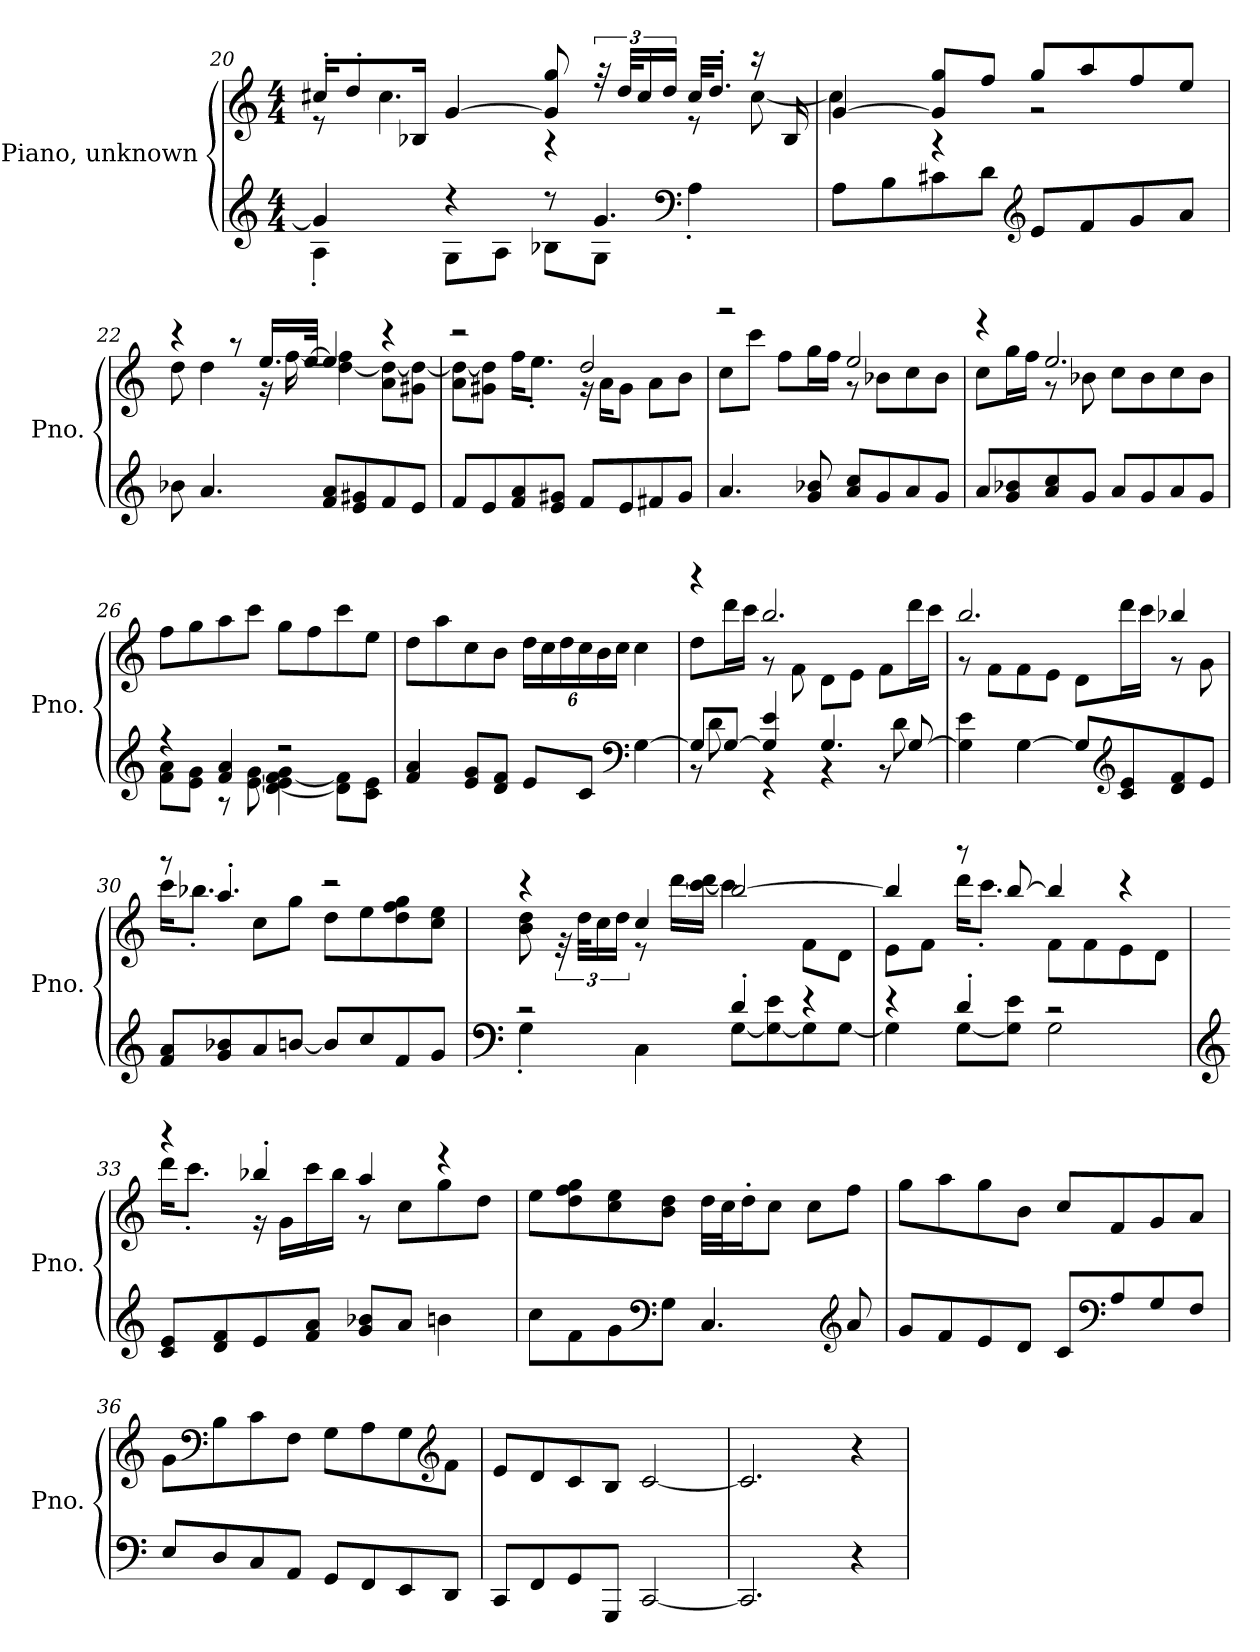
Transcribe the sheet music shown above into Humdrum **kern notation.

**kern	**kern
*part1	*part1
*staff2	*staff1
*I"Piano, unknown	*
*I'Pno.	*
!!LO:PB:g=z
*clefG2	*clefG2
*k[]	*k[]
*M4/4	*M4/4
=20	=20
*^	*^
4g/]	4A'\	16cc#X'/KL	8r
.	.	8dd'/	.
.	.	.	4.cc#\
.	.	16B-X/Jk	.
4r	8G\L	[4g/	.
.	8A\J	.	.
8r	8B-X\L	8g/] 8gg/	4r
4.g/	8G\J	48r	.
.	.	48dd/KLL	.
.	.	24cc#/	.
.	.	24dd/JJ	.
*clefF4	*	*	*
.	4A'\	32cc#/KLL	8r
.	.	16.dd'/JJ	.
.	.	16r	[8cc#\
.	.	16B-/	.
*v	*v	*	*
=21	=21	=21
8A\L	[4g/	4cc#\]
8B\	.	.
8c#X\	8g/] 8gg/L	4r
8d\J	8ff/J	.
*clefG2	*	*
8e/L	8gg/L	2r
8f/	8aa/	.
8g/	8ff/	.
8a/J	8ee/J	.
=22	=22	=22
8b-X\	4r	8dd\
4.a/	.	4dd\
.	8r	.
.	16.ee/LL	16r
.	.	[16ff\
.	[32ee/JJk	.
8f/ 8a/L	4ee/]	[4dd\ 4ff\]
8e/ 8g#X/	.	.
8f/	4r	8a\ 8dd\_L
8e/J	.	8g#X\ 8dd\_J
!!LO:LB:g=z	!!
=23	=23	=23
8f/L	2r	8a\ 8dd\_L
8e/	.	8g#X\ 8dd\]J
8f/ 8a/	.	16ff\KL
.	.	8.ee'\J
8e/ 8g#X/J	.	.
8f/L	2dd/	16r
.	.	16a\KL
8e/	.	8g#\J
8f#X/	.	8a\L
8g#/J	.	8b\J
=24	=24	=24
4.a/	2r	8cc\L
.	.	8ccc\J
.	.	8ff\L
8g/ 8b-X/	.	16gg\L
.	.	16ff\JJ
8a/ 8cc/L	2ee/	8r
8g/	.	8b-X\L
8a/	.	8cc\
8g/J	.	8b-\J
=25	=25	=25
8a/L	4r	8cc\L
8g/ 8b-X/	.	16gg\L
.	.	16ff\JJ
8a/ 8cc/	2.ee/	8r
8g/J	.	8b-X\
8a/L	.	8cc\L
8g/	.	8b-\
8a/	.	8cc\
8g/J	.	8b-\J
*	*v	*v
=26	=26
*^	*
4r	8f\ 8a\L	8ff\L
.	8e\ 8g\J	8gg\
4f/ 4a/	8r	8aa\
.	[8e\ [8g\	8ccc\J
2r	[4d\ 4e\] [4f\ 4g\]	8gg\L
.	.	8ff\
.	8d\] 8f\]L	8ccc\
.	8c\ 8e\J	8ee\J
*v	*v	*
!!LO:LB:g=z
=27	=27
4f/ 4a/	8dd\L
.	8aa\
8e/ 8g/L	8cc\
8d/ 8f/J	8b\J
*	*Xbrackettup
8e/L	24dd\LL
.	24cc\
.	24dd\
8c/J	24cc\
.	24b\
.	24cc\JJ
*clefF4	*
[4G\	4cc\
=28	=28
*^	*^
8G/L]	8r	4r	8dd\L
[8G/J	8d\	.	16ddd\L
.	.	.	16ccc\JJ
4G/] 4e/	4r	2.bb/	8r
.	.	.	8f\
4.G/	4r	.	8d\L
.	.	.	8e\J
.	8r	.	8f\L
[8G/	8d\	.	16ddd\L
.	.	.	16ccc\JJ
*v	*v	*	*
=29	=29	=29
4G\] 4e\	2.bb/	8r
.	.	8f\L
[4G\	.	8f\
.	.	8e\J
8G/L]	.	8d\L
*clefG2	*	*
8c/ 8e/	.	16ddd\L
.	.	16ccc\JJ
8d/ 8f/	4bb-X/	8r
8e/J	.	8g\
!!LO:LB:g=z	!!
=30	=30	=30
8f/ 8a/L	8r	16ccc\KL
.	.	8.bb-X'\J
8g/ 8b-X/	4.aa'/	.
8a/	.	8cc\L
[8bn/J	.	8gg\J
8b/L]	2r	8dd\L
8cc/	.	8ee\
8f/	.	8dd\ 8ff\ 8gg\
8g/J	.	8cc\ 8ee\J
=31	=31	=31
*clefF4	*	*
*^	*	*
2r	4G'\	4r	8b\ 8dd\
*	*	*	*brackettup
.	.	.	48r
.	.	.	48dd\KLL
.	.	.	24cc\
.	.	.	24dd\JJ
.	4C\	4cc/	8r
.	.	.	[16ddd\LL
.	.	.	[16ccc\ 16ddd\]JJ
4d'/	[8G\L	[2bb/	4ccc\]
.	8G\_ 8e\	.	.
4r	8G\]	.	8f\L
.	[8G\J	.	8d\J
=32	=32	=32	=32
4r	4G\]	4bb/]	8e\L
.	.	.	8f\J
4d'/	[8G\L	8r	16ddd\KL
.	.	.	8.ccc'\J
.	8G\] 8e\J	[8bb/	.
2r	2G\	4bb/]	8f\L
.	.	.	8f\
.	.	4r	8e\
.	.	.	8d\J
*v	*v	*	*
!!LO:LB:g=z	!!
=33	=33	=33
*clefG2	*	*
8c/ 8e/L	4r	16ddd\KL
.	.	8.ccc'\J
8d/ 8f/	.	.
8e/	4bb-X'/	16r
.	.	16g\LL
8f/ 8a/J	.	16ccc\
.	.	16bb-\JJ
8g/ 8b-X/L	4aa/	8r
8a/J	.	8cc\L
4bn\	4r	8gg\
.	.	8dd\J
*	*v	*v
=34	=34
8cc\L	8ee\L
8f\	8dd\ 8ff\ 8gg\
8g\	8cc\ 8ee\
*clefF4	*
8G\J	8b\ 8dd\J
4.C/	32dd\LLL
.	32cc\J
.	16dd'\J
.	8cc\J
.	8cc\L
*clefG2	*
8a/	8ff\J
=35	=35
8g/L	8gg\L
8f/	8aa\
8e/	8gg\
8d/J	8b\J
8c/L	8cc/L
*clefF4	*
8A/	8f/
8G/	8g/
8F/J	8a/J
!!LO:LB:g=z
=36	=36
8E/L	8g\L
*	*clefF4
8D/	8B\
8C/	8c\
8AA/J	8F\J
8GG/L	8G\L
8FF/	8A\
8EE/	8G\
*	*clefG2
8DD/J	8f\J
=37	=37
8CC/L	8e/L
8FF/	8d/
8GG/	8c/
8GGG/J	8B/J
[2CC/	[2c/
=38	=38
2.CC/]	2.c/]
4r	4r
=	=
*-	*-
